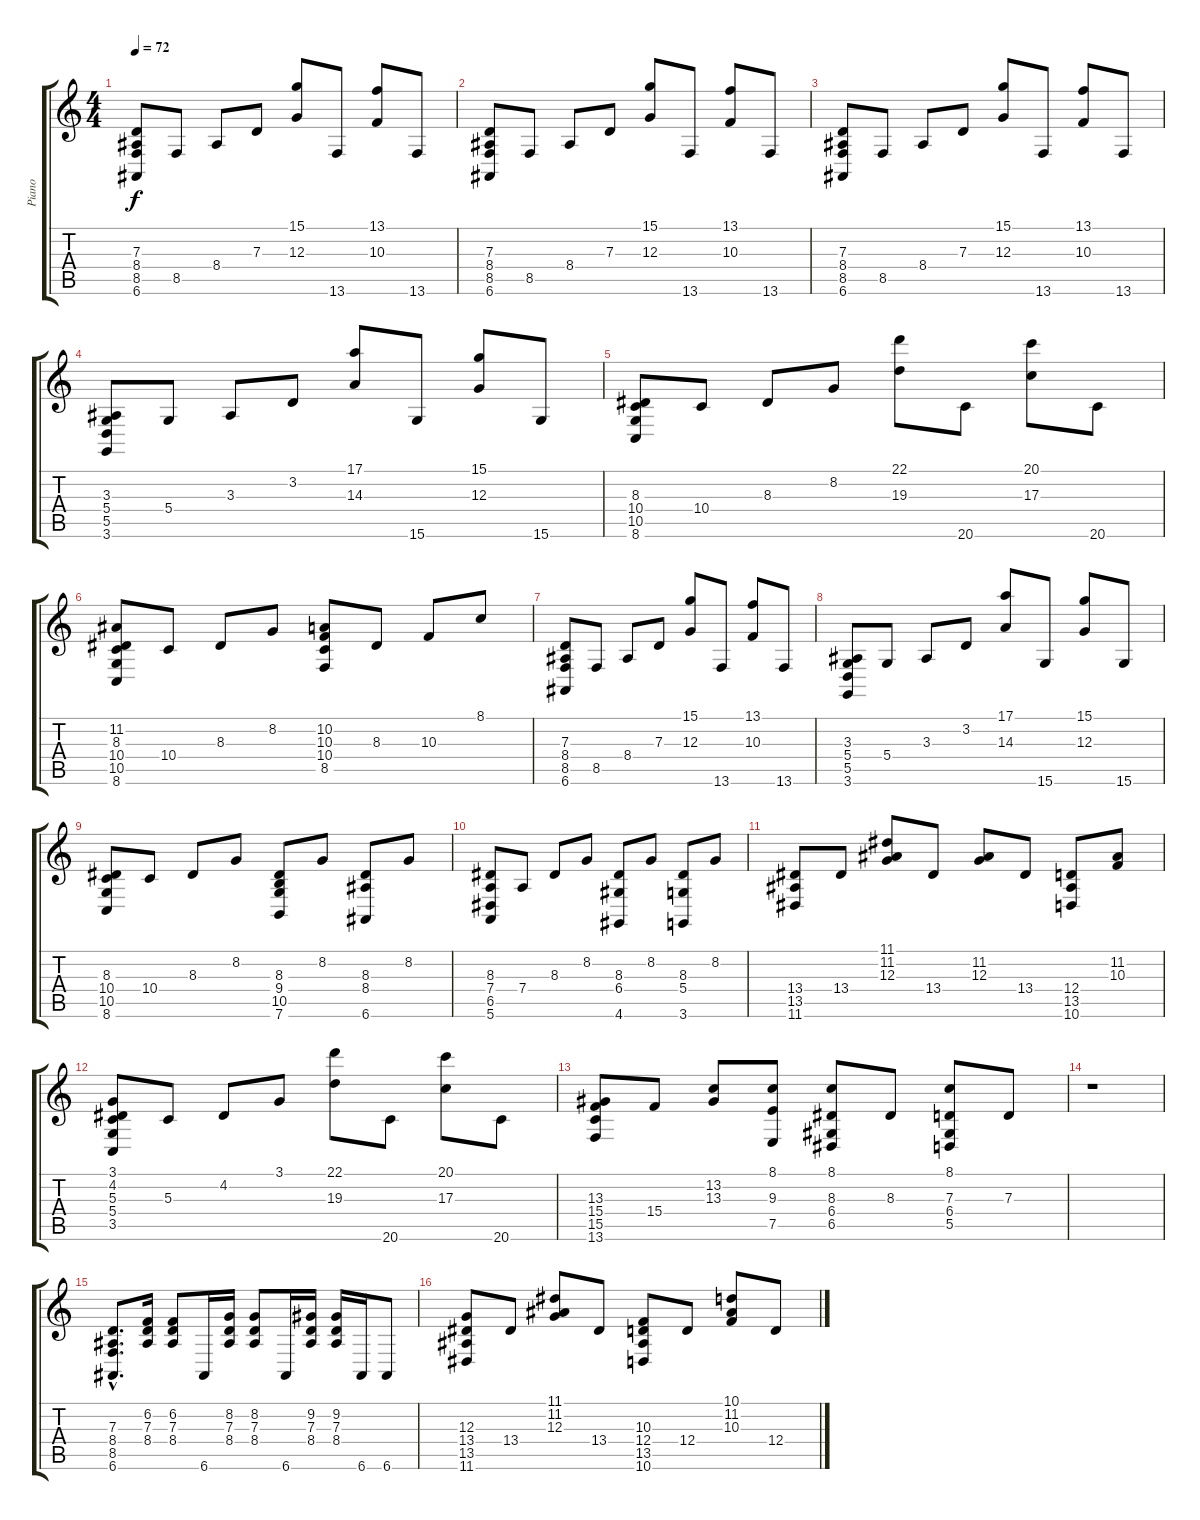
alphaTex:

\track ("Piano" "Piano") {instrument brightacousticpiano}
\staff {score tabs}
\tuning (E4 B3 G3 D3 A2 E2) {hide}
\ts (4 4)
\tempo 72
\clef g2
\ks c
(7.3 8.4 8.5 6.6).8{dy f} 8.5.8 8.4.8 7.3.8 (15.1 12.3).8 13.6.8 (13.1 10.3).8 13.6.8 |
(7.3 8.4 8.5 6.6).8 8.5.8 8.4.8 7.3.8 (15.1 12.3).8 13.6.8 (13.1 10.3).8 13.6.8 |
(7.3 8.4 8.5 6.6).8 8.5.8 8.4.8 7.3.8 (15.1 12.3).8 13.6.8 (13.1 10.3).8 13.6.8 |
(3.3 5.4 5.5 3.6).8 5.4.8 3.3.8 3.2.8 (17.1 14.3).8 15.6.8 (15.1 12.3).8 15.6.8 |
(8.3 10.4 10.5 8.6).8 10.4.8 8.3.8 8.2.8 (22.1 19.3).8 20.6.8 (20.1 17.3).8 20.6.8 |
(11.2 8.3 10.4 10.5 8.6).8 10.4.8 8.3.8 8.2.8 (10.2 10.3 10.4 8.5).8 8.3.8 10.3.8 8.1.8 |
(7.3 8.4 8.5 6.6).8 8.5.8 8.4.8 7.3.8 (15.1 12.3).8 13.6.8 (13.1 10.3).8 13.6.8 |
(3.3 5.4 5.5 3.6).8 5.4.8 3.3.8 3.2.8 (17.1 14.3).8 15.6.8 (15.1 12.3).8 15.6.8 |
(8.3 10.4 10.5 8.6).8 10.4.8 8.3.8 8.2.8 (8.3 9.4 10.5 7.6).8 8.2.8 (8.3 8.4 6.6).8 8.2.8 |
(8.3 7.4 6.5 5.6).8 7.4.8 8.3.8 8.2.8 (8.3 6.4 4.6).8 8.2.8 (8.3 5.4 3.6).8 8.2.8 |
(13.4 13.5 11.6).8 13.4.8 (11.1 11.2 12.3).8 13.4.8 (11.2 12.3).8 13.4.8 (12.4 13.5 10.6).8 (11.2 10.3).8 |
(3.1 4.2 5.3 5.4 3.5).8 5.3.8 4.2.8 3.1.8 (22.1 19.3).8 20.6.8 (20.1 17.3).8 20.6.8 |
(13.3 15.4 15.5 13.6).8 15.4.8 (13.2 13.3).8 (8.1 9.3 7.5).8 (8.1 8.3 6.4 6.5).8 8.3.8 (8.1 7.3 6.4 5.5).8 7.3.8 |
r.1 |
(7.3{hac} 8.4{hac} 8.5{hac} 6.6{hac}).8{d} (6.2 7.3 8.4).16 (6.2 7.3 8.4).8 6.6.16 (8.2 7.3 8.4).16 (8.2 7.3 8.4).8 6.6.16 (9.2 7.3 8.4).16 (9.2 7.3 8.4).16 6.6.16 6.6.8 |
(12.3 13.4 13.5 11.6).8 13.4.8 (11.1 11.2 12.3).8 13.4.8 (10.3 12.4 13.5 10.6).8 12.4.8 (10.1 11.2 10.3).8 12.4.8
